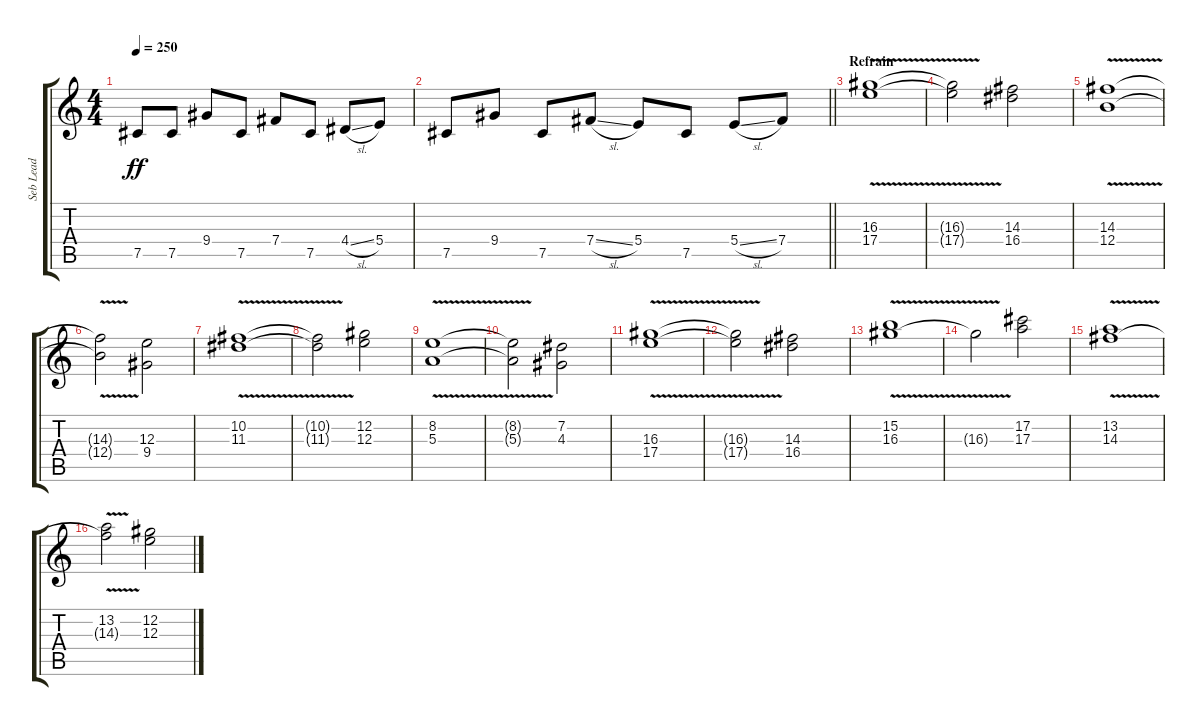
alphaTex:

\track ("Seb Lead" "Seb Lead") {instrument distortionguitar}
\staff {score tabs}
\tuning (Db4 Ab3 E3 B2 Gb2 Db2) {hide}
\ts (4 4)
\tempo 250
\clef g2
\ks c
7.5.8{dy ff volume 12} 7.5.8 9.4.8 7.5.8 7.4.8 7.5.8 4.4{sl}.8 5.4.8 |
\barLineRight lightlight
7.5.8 9.4.8 7.5.8 7.4{sl}.8 5.4.8 7.5.8 5.4{sl}.8 7.4.8 |
\section ("" "Refrain")
(16.3 17.4{v}).1 |
(16.3{t} 17.4{v t}).2 (14.3 16.4).2 |
(14.3 12.4{v}).1 |
(14.3{t} 12.4{v t}).2 (12.3 9.4).2 |
(10.2 11.3{v}).1 |
(10.2{t} 11.3{v t}).2 (12.2 12.3).2 |
(8.2 5.3{v}).1 |
(8.2{t} 5.3{v t}).2 (7.2 4.3).2 |
(16.3 17.4{v}).1 |
(16.3{t} 17.4{v t}).2 (14.3 16.4).2 |
(15.2 16.3{v}).1 |
16.3{t}.2 (17.2 17.3).2 |
(13.2 14.3{v}).1 |
(13.2 14.3{v t}).2 (12.2 12.3).2
